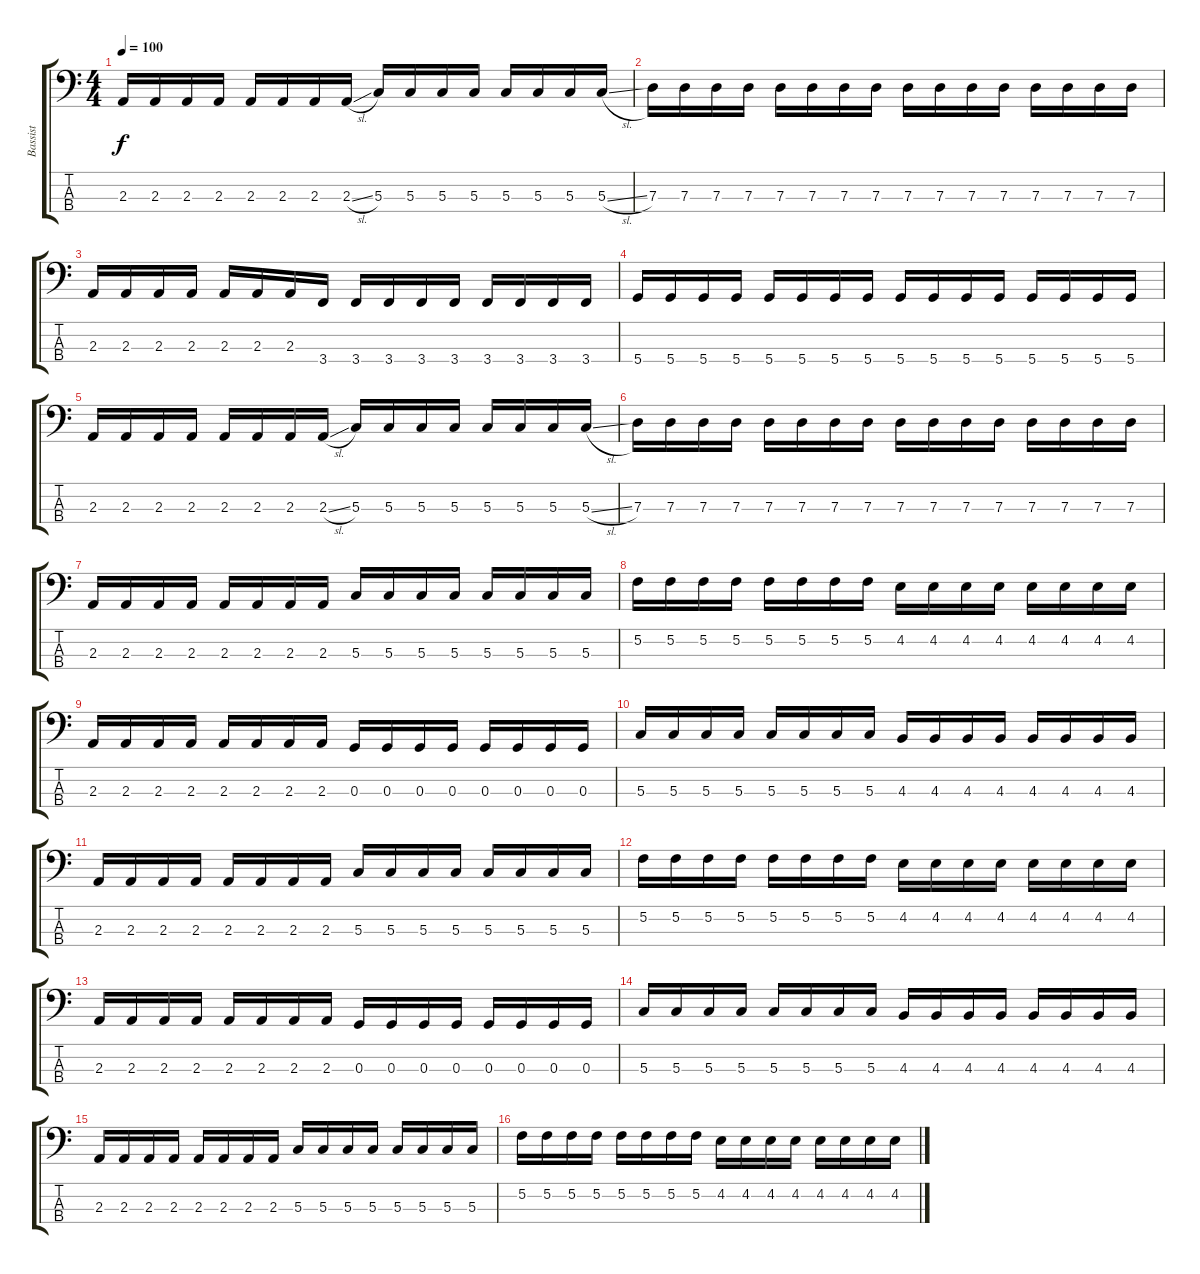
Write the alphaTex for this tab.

\track ("Bassist" "Bassist") {instrument electricbassfinger}
\staff {score tabs}
\tuning (F2 C2 G1 D1) {hide}
\ts (4 4)
\tempo 100
\clef f4
\ks c
2.3.16{dy f} 2.3.16 2.3.16 2.3.16 2.3.16 2.3.16 2.3.16 2.3{sl}.16 5.3.16 5.3.16 5.3.16 5.3.16 5.3.16 5.3.16 5.3.16 5.3{sl}.16 |
7.3.16 7.3.16 7.3.16 7.3.16 7.3.16 7.3.16 7.3.16 7.3.16 7.3.16 7.3.16 7.3.16 7.3.16 7.3.16 7.3.16 7.3.16 7.3.16 |
2.3.16 2.3.16 2.3.16 2.3.16 2.3.16 2.3.16 2.3.16 3.4.16 3.4.16 3.4.16 3.4.16 3.4.16 3.4.16 3.4.16 3.4.16 3.4.16 |
5.4.16 5.4.16 5.4.16 5.4.16 5.4.16 5.4.16 5.4.16 5.4.16 5.4.16 5.4.16 5.4.16 5.4.16 5.4.16 5.4.16 5.4.16 5.4.16 |
2.3.16 2.3.16 2.3.16 2.3.16 2.3.16 2.3.16 2.3.16 2.3{sl}.16 5.3.16 5.3.16 5.3.16 5.3.16 5.3.16 5.3.16 5.3.16 5.3{sl}.16 |
7.3.16 7.3.16 7.3.16 7.3.16 7.3.16 7.3.16 7.3.16 7.3.16 7.3.16 7.3.16 7.3.16 7.3.16 7.3.16 7.3.16 7.3.16 7.3.16 |
2.3.16 2.3.16 2.3.16 2.3.16 2.3.16 2.3.16 2.3.16 2.3.16 5.3.16 5.3.16 5.3.16 5.3.16 5.3.16 5.3.16 5.3.16 5.3.16 |
5.2.16 5.2.16 5.2.16 5.2.16 5.2.16 5.2.16 5.2.16 5.2.16 4.2.16 4.2.16 4.2.16 4.2.16 4.2.16 4.2.16 4.2.16 4.2.16 |
2.3.16 2.3.16 2.3.16 2.3.16 2.3.16 2.3.16 2.3.16 2.3.16 0.3.16 0.3.16 0.3.16 0.3.16 0.3.16 0.3.16 0.3.16 0.3.16 |
5.3.16 5.3.16 5.3.16 5.3.16 5.3.16 5.3.16 5.3.16 5.3.16 4.3.16 4.3.16 4.3.16 4.3.16 4.3.16 4.3.16 4.3.16 4.3.16 |
2.3.16 2.3.16 2.3.16 2.3.16 2.3.16 2.3.16 2.3.16 2.3.16 5.3.16 5.3.16 5.3.16 5.3.16 5.3.16 5.3.16 5.3.16 5.3.16 |
5.2.16 5.2.16 5.2.16 5.2.16 5.2.16 5.2.16 5.2.16 5.2.16 4.2.16 4.2.16 4.2.16 4.2.16 4.2.16 4.2.16 4.2.16 4.2.16 |
2.3.16 2.3.16 2.3.16 2.3.16 2.3.16 2.3.16 2.3.16 2.3.16 0.3.16 0.3.16 0.3.16 0.3.16 0.3.16 0.3.16 0.3.16 0.3.16 |
5.3.16 5.3.16 5.3.16 5.3.16 5.3.16 5.3.16 5.3.16 5.3.16 4.3.16 4.3.16 4.3.16 4.3.16 4.3.16 4.3.16 4.3.16 4.3.16 |
2.3.16 2.3.16 2.3.16 2.3.16 2.3.16 2.3.16 2.3.16 2.3.16 5.3.16 5.3.16 5.3.16 5.3.16 5.3.16 5.3.16 5.3.16 5.3.16 |
5.2.16 5.2.16 5.2.16 5.2.16 5.2.16 5.2.16 5.2.16 5.2.16 4.2.16 4.2.16 4.2.16 4.2.16 4.2.16 4.2.16 4.2.16 4.2.16
